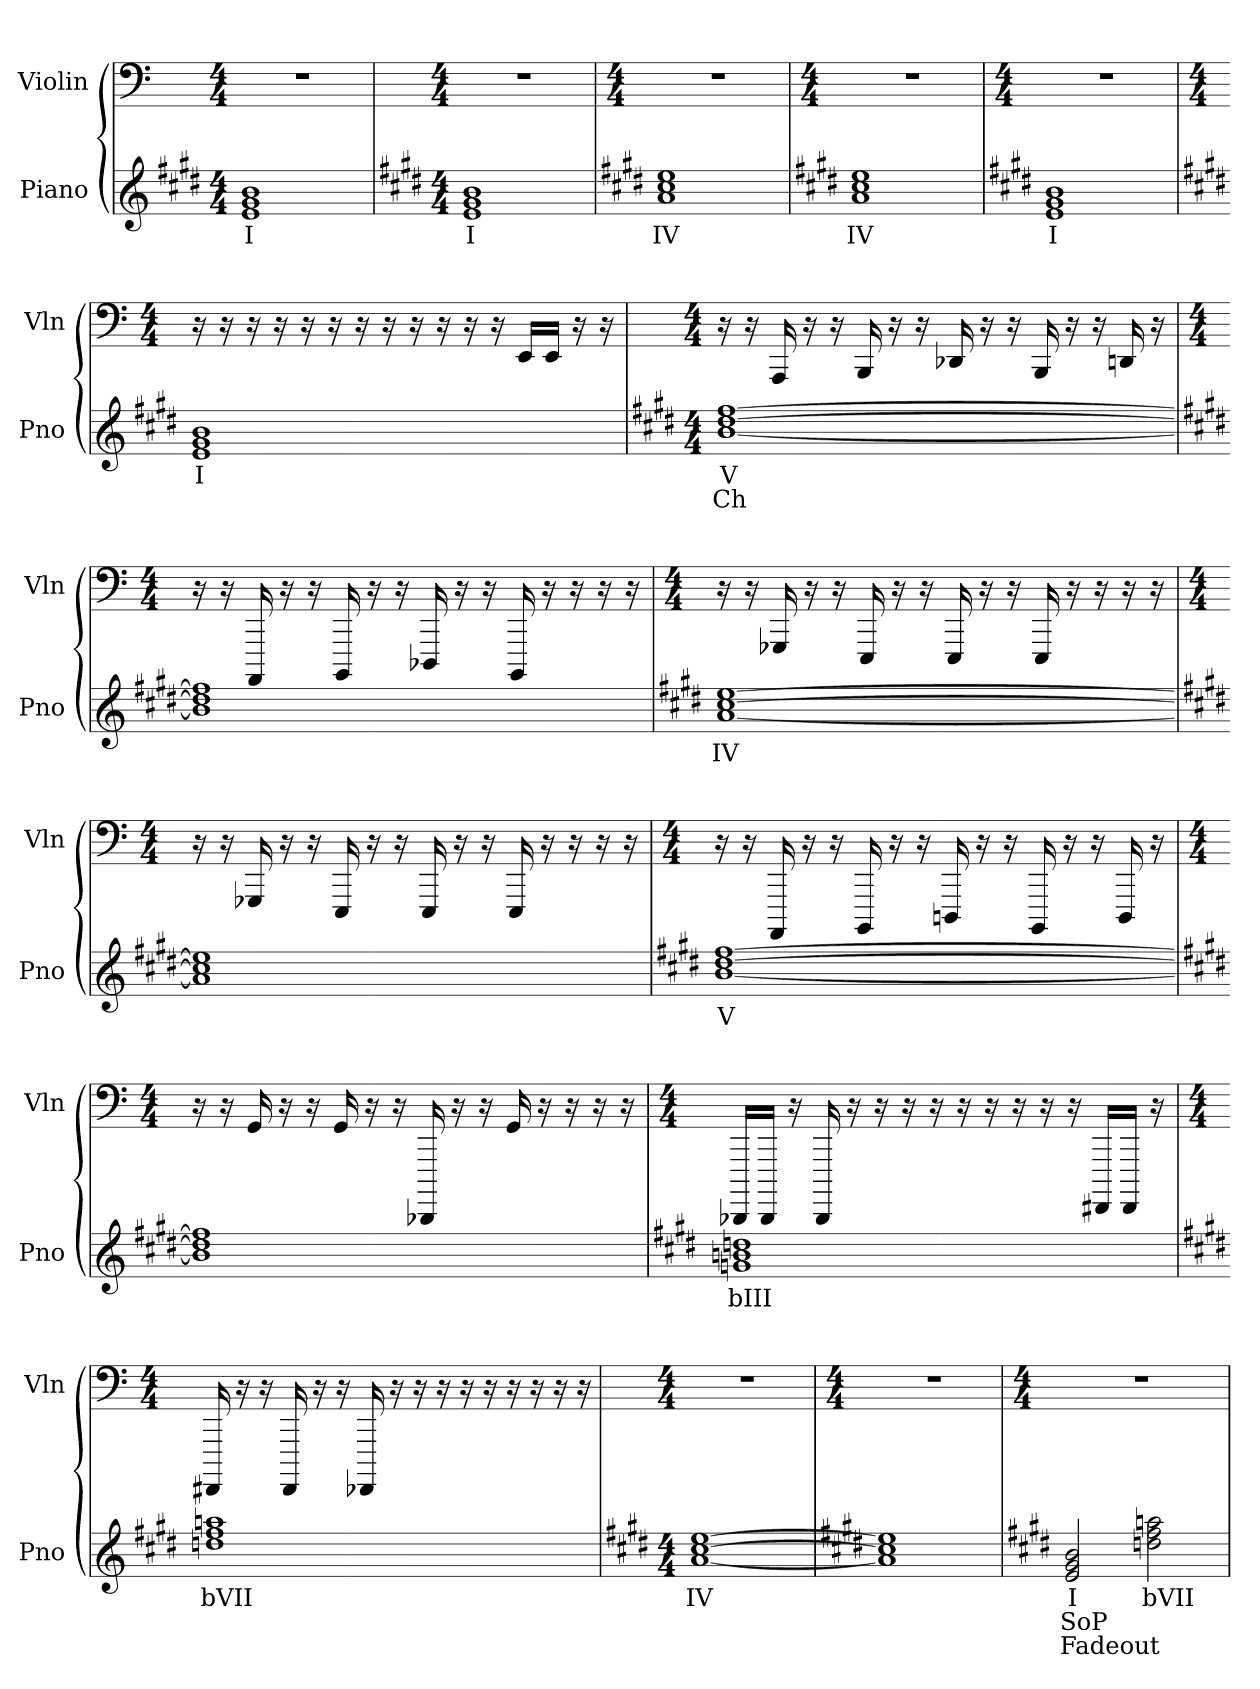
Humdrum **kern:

**kern	**text	**text	**text	**kern
*part2	*part2	*part2	*part2	*part1
*staff2	*staff2	*staff2	*staff2	*staff1
*I"Piano	*	*	*	*I"Violin
*I'Pno	*	*	*	*I'Vln
*k[f#c#g#d#]	*	*	*	*
*E:	*	*	*	*
*M4/4	*	*	*	*M4/4
=	=	=	=	=
1e 1g# 1b	I	.	.	1r
=	=	=	=	=
*k[f#c#g#d#]	*	*	*	*
*E:	*	*	*	*
*M4/4	*	*	*	*M4/4
1e 1g# 1b	I	.	.	1r
=	=	=	=	=
*k[f#c#g#d#]	*	*	*	*
*E:	*	*	*	*
*	*	*	*	*M4/4
1a 1cc# 1ee	IV	.	.	1r
=	=	=	=	=
*k[f#c#g#d#]	*	*	*	*
*E:	*	*	*	*
*	*	*	*	*M4/4
1a 1cc# 1ee	IV	.	.	1r
=	=	=	=	=
*k[f#c#g#d#]	*	*	*	*
*E:	*	*	*	*
*	*	*	*	*M4/4
1e 1g# 1b	I	.	.	1r
=	=	=	=	=
*k[f#c#g#d#]	*	*	*	*
*E:	*	*	*	*
*	*	*	*	*M4/4
1e 1g# 1b	I	.	.	16r
.	.	.	.	16r
.	.	.	.	16r
.	.	.	.	16r
.	.	.	.	16r
.	.	.	.	16r
.	.	.	.	16r
.	.	.	.	16r
.	.	.	.	16r
.	.	.	.	16r
.	.	.	.	16r
.	.	.	.	16r
.	.	.	.	16EELL
.	.	.	.	16EEJJ
.	.	.	.	16r
.	.	.	.	16r
=	=	=	=	=
*k[f#c#g#d#]	*	*	*	*
*E:	*	*	*	*
*M4/4	*	*	*	*M4/4
[1b [1dd# [1ff#	V	Ch	.	16r
.	.	.	.	16r
.	.	.	.	16AAA
.	.	.	.	16r
.	.	.	.	16r
.	.	.	.	16BBB
.	.	.	.	16r
.	.	.	.	16r
.	.	.	.	16DD-X
.	.	.	.	16r
.	.	.	.	16r
.	.	.	.	16BBB
.	.	.	.	16r
.	.	.	.	16r
.	.	.	.	16DDn
.	.	.	.	16r
=	=	=	=	=
*k[f#c#g#d#]	*	*	*	*
*E:	*	*	*	*
*	*	*	*	*M4/4
1b] 1dd#] 1ff#]	.	.	.	16r
.	.	.	.	16r
.	.	.	.	16AAAA
.	.	.	.	16r
.	.	.	.	16r
.	.	.	.	16BBBB
.	.	.	.	16r
.	.	.	.	16r
.	.	.	.	16DDD-X
.	.	.	.	16r
.	.	.	.	16r
.	.	.	.	16BBBB
.	.	.	.	16r
.	.	.	.	16r
.	.	.	.	16r
.	.	.	.	16r
=	=	=	=	=
*k[f#c#g#d#]	*	*	*	*
*E:	*	*	*	*
*	*	*	*	*M4/4
[1a [1cc# [1ee	IV	.	.	16r
.	.	.	.	16r
.	.	.	.	16GGG-X
.	.	.	.	16r
.	.	.	.	16r
.	.	.	.	16EEE
.	.	.	.	16r
.	.	.	.	16r
.	.	.	.	16EEE
.	.	.	.	16r
.	.	.	.	16r
.	.	.	.	16EEE
.	.	.	.	16r
.	.	.	.	16r
.	.	.	.	16r
.	.	.	.	16r
=	=	=	=	=
*k[f#c#g#d#]	*	*	*	*
*E:	*	*	*	*
*	*	*	*	*M4/4
1a] 1cc#] 1ee]	.	.	.	16r
.	.	.	.	16r
.	.	.	.	16GGG-X
.	.	.	.	16r
.	.	.	.	16r
.	.	.	.	16EEE
.	.	.	.	16r
.	.	.	.	16r
.	.	.	.	16EEE
.	.	.	.	16r
.	.	.	.	16r
.	.	.	.	16EEE
.	.	.	.	16r
.	.	.	.	16r
.	.	.	.	16r
.	.	.	.	16r
=	=	=	=	=
*k[f#c#g#d#]	*	*	*	*
*E:	*	*	*	*
*	*	*	*	*M4/4
[1b [1dd# [1ff#	V	.	.	16r
.	.	.	.	16r
.	.	.	.	16AAAA
.	.	.	.	16r
.	.	.	.	16r
.	.	.	.	16BBBB
.	.	.	.	16r
.	.	.	.	16r
.	.	.	.	16DDDn
.	.	.	.	16r
.	.	.	.	16r
.	.	.	.	16BBBB
.	.	.	.	16r
.	.	.	.	16r
.	.	.	.	16DDD
.	.	.	.	16r
=	=	=	=	=
*k[f#c#g#d#]	*	*	*	*
*E:	*	*	*	*
*	*	*	*	*M4/4
1b] 1dd#] 1ff#]	.	.	.	16r
.	.	.	.	16r
.	.	.	.	16AAAAA
.	.	.	.	16r
.	.	.	.	16r
.	.	.	.	16BBBBB
.	.	.	.	16r
.	.	.	.	16r
.	.	.	.	16DDDD-X
.	.	.	.	16r
.	.	.	.	16r
.	.	.	.	16BBBBB
.	.	.	.	16r
.	.	.	.	16r
.	.	.	.	16r
.	.	.	.	16r
=	=	=	=	=
*k[f#c#g#d#]	*	*	*	*
*E:	*	*	*	*
*	*	*	*	*M4/4
1gn 1bn 1ddn	bIII	.	.	16DDDD-XLL
.	.	.	.	16DDDD-JJ
.	.	.	.	16r
.	.	.	.	16DDDD-
.	.	.	.	16r
.	.	.	.	16r
.	.	.	.	16r
.	.	.	.	16r
.	.	.	.	16r
.	.	.	.	16r
.	.	.	.	16r
.	.	.	.	16r
.	.	.	.	16r
.	.	.	.	16FFFF#XLL
.	.	.	.	16FFFF#JJ
.	.	.	.	16r
=	=	=	=	=
*k[f#c#g#d#]	*	*	*	*
*E:	*	*	*	*
*	*	*	*	*M4/4
1ddn 1ff# 1aan	bVII	.	.	16FFFF#X
.	.	.	.	16r
.	.	.	.	16r
.	.	.	.	16FFFF#
.	.	.	.	16r
.	.	.	.	16r
.	.	.	.	16FFFF-X
.	.	.	.	16r
.	.	.	.	16r
.	.	.	.	16r
.	.	.	.	16r
.	.	.	.	16r
.	.	.	.	16r
.	.	.	.	16r
.	.	.	.	16r
.	.	.	.	16r
=	=	=	=	=
*k[f#c#g#d#]	*	*	*	*
*E:	*	*	*	*
*M4/4	*	*	*	*M4/4
[1a [1cc# [1ee	IV	.	.	1r
=	=	=	=	=
*k[f#c#g#d#]	*	*	*	*
*E:	*	*	*	*
*	*	*	*	*M4/4
1a] 1cc#] 1ee]	.	.	.	1r
=	=	=	=	=
*k[f#c#g#d#]	*	*	*	*
*E:	*	*	*	*
*	*	*	*	*M4/4
2e 2g# 2b	I	SoP	Fadeout	1r
2ddn 2ff# 2aan	bVII	.	.	.
=	=	=	=	=
*-	*-	*-	*-	*-
